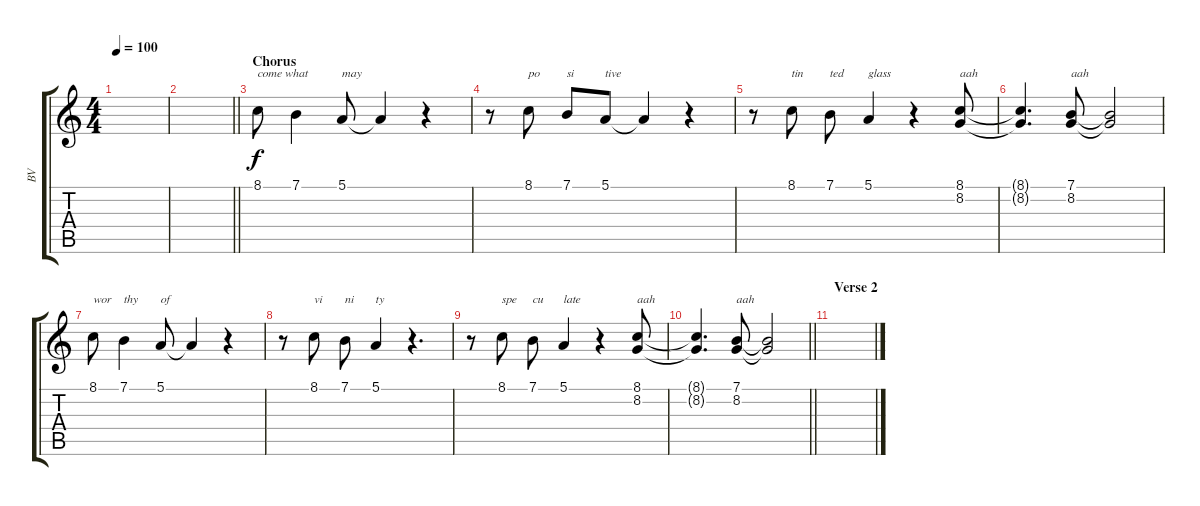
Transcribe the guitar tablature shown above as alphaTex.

\track ("BV" "BV") {instrument brightacousticpiano}
\staff {score tabs}
\tuning (E4 B3 G3 D3 A2 E2) {hide}
\ts (4 4)
\tempo 100
\clef g2
\ks c
|
\barLineRight lightlight
|
\section ("" "Chorus")
8.1.8{txt "come what"} 7.1.4 5.1.8{txt "may"} 5.1{t}.4 r.4 |
r.8 8.1.8{txt "po"} 7.1.8{txt "si"} 5.1.8{txt "tive"} 5.1{t}.4 r.4 |
r.8 8.1.8{txt "tin"} 7.1.8{txt "ted"} 5.1.4{txt "glass"} r.4 (8.1 8.2).8{txt "aah"} |
(8.1{t} 8.2{t}).4{d} (7.1 8.2).8{txt "aah"} (7.1{t} 8.2{t}).2 |
8.1.8{txt "wor"} 7.1.4{txt "thy"} 5.1.8{txt "of"} 5.1{t}.4 r.4 |
r.8 8.1.8{txt "vi"} 7.1.8{txt "ni"} 5.1.4{txt "ty"} r.4{d} |
r.8 8.1.8{txt "spe"} 7.1.8{txt "cu"} 5.1.4{txt "late"} r.4 (8.1 8.2).8{txt "aah"} |
\barLineRight lightlight
(8.1{t} 8.2{t}).4{d} (7.1 8.2).8{txt "aah"} (7.1{t} 8.2{t}).2 |
\section ("" "Verse 2")
